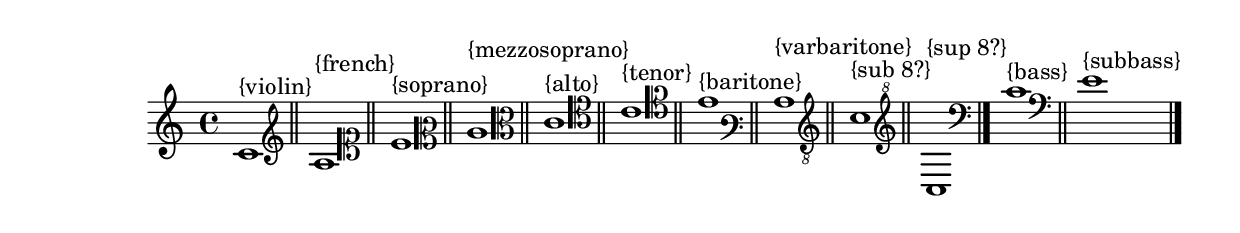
\version "1.0.10";

\score {
       \notes{ 
         \clef "violin"; c'1^"{violin}" \bar "||";
         \clef "french";c'1^"{french}" \bar "||";
         \clef "soprano";c'1^"{soprano}" \bar "||";
         \clef "mezzosoprano";c'1^"{mezzosoprano}" \bar "||";
         \clef "alto";c'1^"{alto}" \bar "||";
         \clef "tenor";c'1^"{tenor}" \bar "||";
         \clef "baritone";c'1^"{baritone}" \bar "||";
         \clef "varbaritone";c'1^"{varbaritone}" \bar "||";
         \clef "G_8";c'1^"{sub 8?}" \bar "||";
         \clef "G^8";c'1^"{sup 8?}" \bar "|.";
         \clef "bass";c'1^"{bass}" \bar "||";
         \clef "subbass";c'1^"{subbass}" \bar "|.";
         }
         \paper{
         }
}

